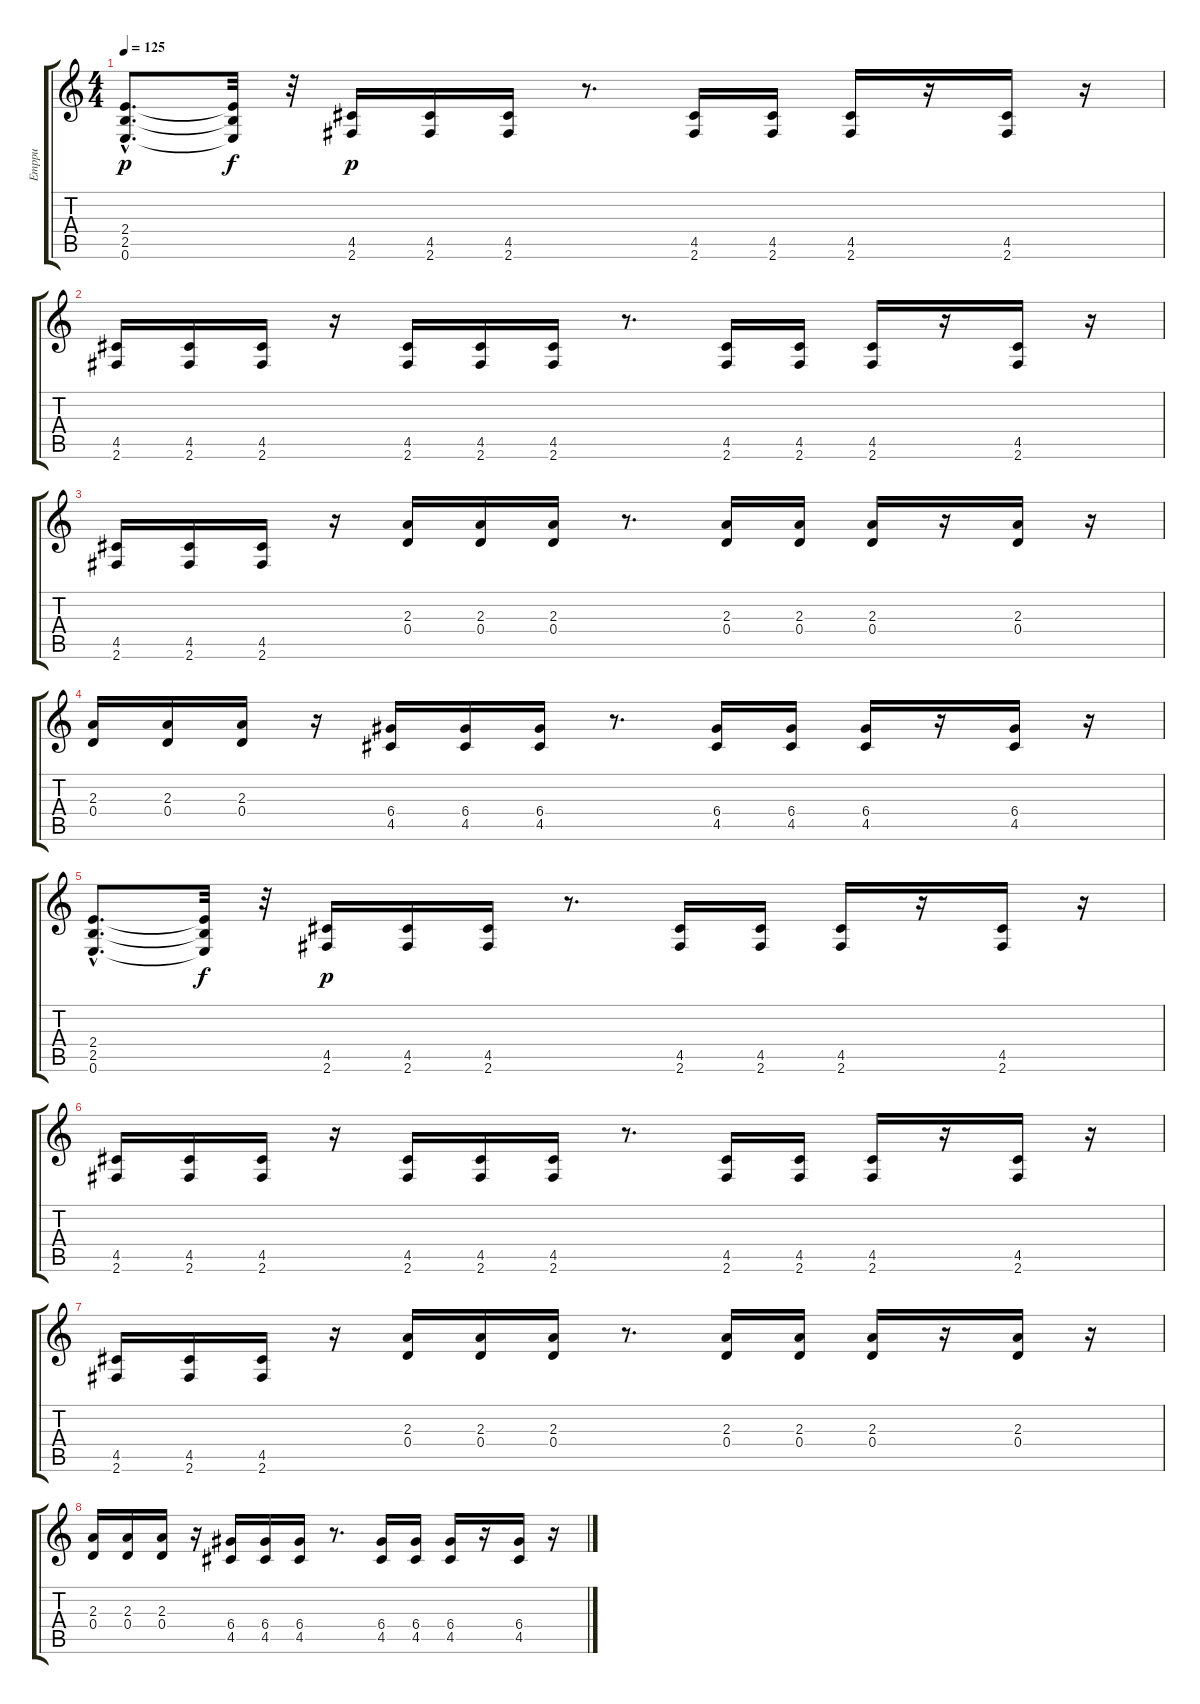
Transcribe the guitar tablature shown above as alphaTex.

\track ("Emppu" "Emppu") {instrument distortionguitar}
\staff {score tabs}
\tuning (E4 B3 G3 D3 A2 E2) {hide}
\ts (4 4)
\tempo 125
\clef g2
\ks c
(2.4{hac} 2.5{hac} 0.6{hac}).8{d dy p} (2.4{t} 2.5{t} 0.6{t}).32{dy f} r.32 (4.5 2.6).16{dy p} (4.5 2.6).16 (4.5 2.6).16 r.8{d} (4.5 2.6).16 (4.5 2.6).16 (4.5 2.6).16 r.16 (4.5 2.6).16 r.16 |
(4.5 2.6).16 (4.5 2.6).16 (4.5 2.6).16 r.16 (4.5 2.6).16 (4.5 2.6).16 (4.5 2.6).16 r.8{d} (4.5 2.6).16 (4.5 2.6).16 (4.5 2.6).16 r.16 (4.5 2.6).16 r.16 |
(4.5 2.6).16 (4.5 2.6).16 (4.5 2.6).16 r.16 (2.3 0.4).16 (2.3 0.4).16 (2.3 0.4).16 r.8{d} (2.3 0.4).16 (2.3 0.4).16 (2.3 0.4).16 r.16 (2.3 0.4).16 r.16 |
(2.3 0.4).16 (2.3 0.4).16 (2.3 0.4).16 r.16 (6.4 4.5).16 (6.4 4.5).16 (6.4 4.5).16 r.8{d} (6.4 4.5).16 (6.4 4.5).16 (6.4 4.5).16 r.16 (6.4 4.5).16 r.16 |
(2.4{hac} 2.5{hac} 0.6{hac}).8{d} (2.4{t} 2.5{t} 0.6{t}).32{dy f} r.32 (4.5 2.6).16{dy p} (4.5 2.6).16 (4.5 2.6).16 r.8{d} (4.5 2.6).16 (4.5 2.6).16 (4.5 2.6).16 r.16 (4.5 2.6).16 r.16 |
(4.5 2.6).16 (4.5 2.6).16 (4.5 2.6).16 r.16 (4.5 2.6).16 (4.5 2.6).16 (4.5 2.6).16 r.8{d} (4.5 2.6).16 (4.5 2.6).16 (4.5 2.6).16 r.16 (4.5 2.6).16 r.16 |
(4.5 2.6).16 (4.5 2.6).16 (4.5 2.6).16 r.16 (2.3 0.4).16 (2.3 0.4).16 (2.3 0.4).16 r.8{d} (2.3 0.4).16 (2.3 0.4).16 (2.3 0.4).16 r.16 (2.3 0.4).16 r.16 |
(2.3 0.4).16 (2.3 0.4).16 (2.3 0.4).16 r.16 (6.4 4.5).16 (6.4 4.5).16 (6.4 4.5).16 r.8{d} (6.4 4.5).16 (6.4 4.5).16 (6.4 4.5).16 r.16 (6.4 4.5).16 r.16
